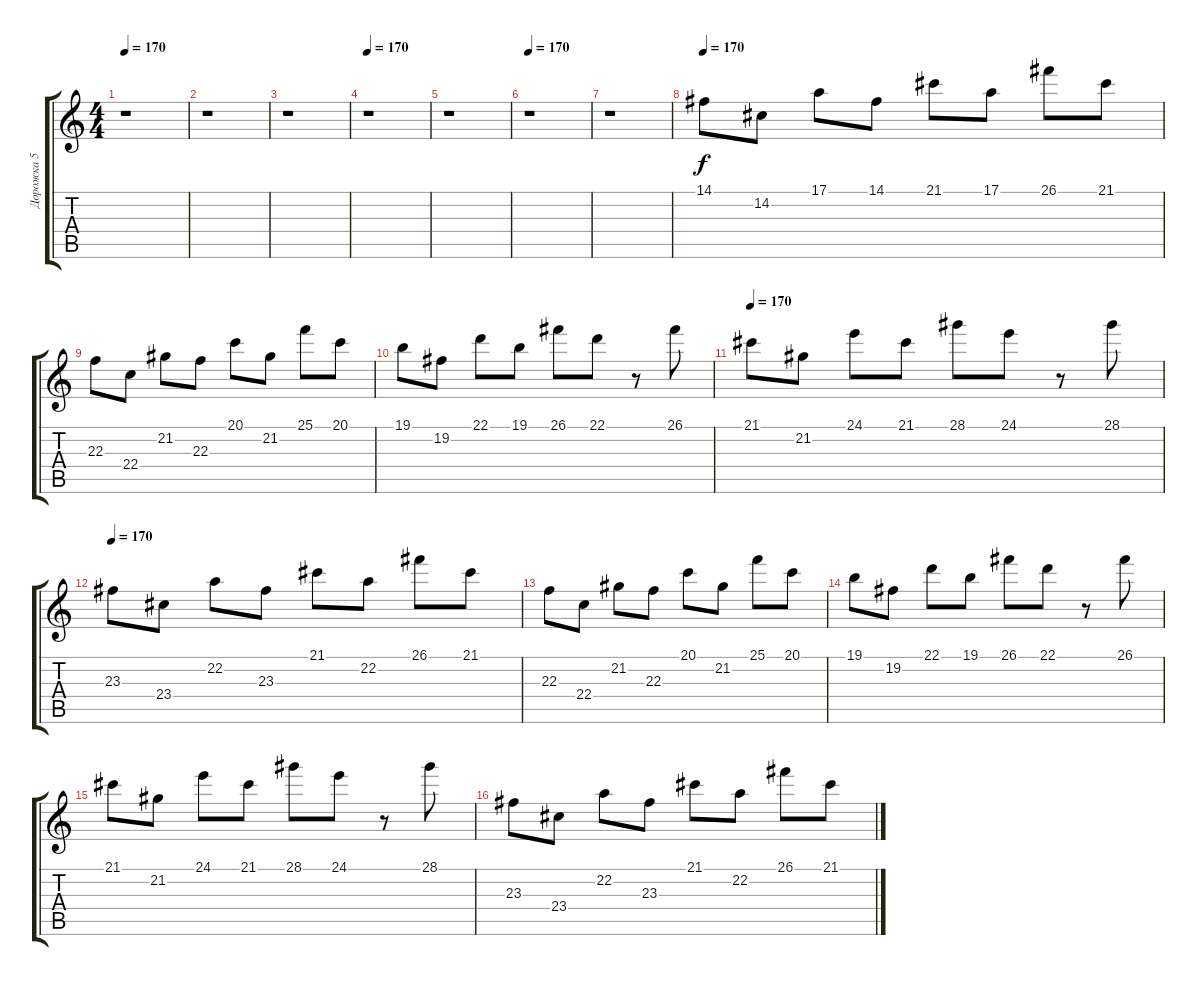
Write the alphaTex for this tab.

\track ("Дорожка 5" "Дорожка 5") {instrument musicbox}
\staff {score tabs}
\tuning (E4 B3 G3 D3 A2 E2) {hide}
\ts (4 4)
\tempo 170
\clef g2
\ks c
r.1{dy mf} |
r.1 |
r.1 |
\tempo 170
r.1 |
r.1 |
\tempo 170
r.1 |
r.1 |
\tempo 170
14.1.8{dy f} 14.2.8 17.1.8 14.1.8 21.1.8 17.1.8 26.1.8 21.1.8 |
22.3.8 22.4.8 21.2.8 22.3.8 20.1.8 21.2.8 25.1.8 20.1.8 |
19.1.8 19.2.8 22.1.8 19.1.8 26.1.8 22.1.8 r.8 26.1.8 |
\tempo 170
21.1.8 21.2.8 24.1.8 21.1.8 28.1.8 24.1.8 r.8 28.1.8 |
\tempo 170
23.3.8 23.4.8 22.2.8 23.3.8 21.1.8 22.2.8 26.1.8 21.1.8 |
22.3.8 22.4.8 21.2.8 22.3.8 20.1.8 21.2.8 25.1.8 20.1.8 |
19.1.8 19.2.8 22.1.8 19.1.8 26.1.8 22.1.8 r.8 26.1.8 |
21.1.8 21.2.8 24.1.8 21.1.8 28.1.8 24.1.8 r.8 28.1.8 |
23.3.8 23.4.8 22.2.8 23.3.8 21.1.8 22.2.8 26.1.8 21.1.8
